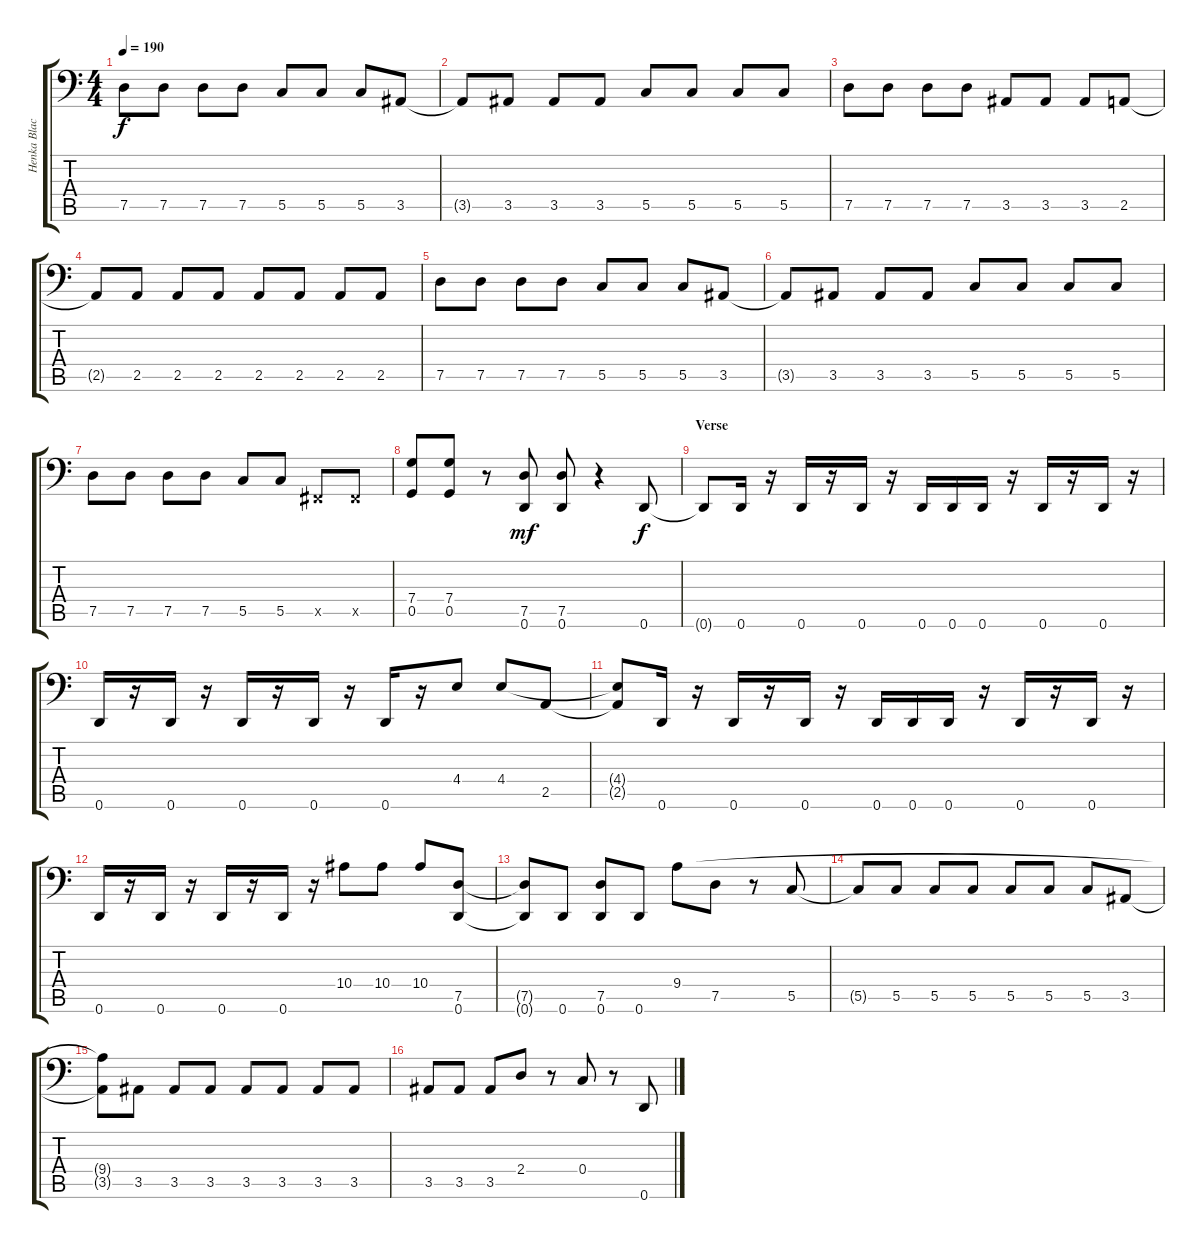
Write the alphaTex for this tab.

\track ("Henka Blacksmith" "Henka Blac") {instrument electricbasspick}
\staff {score tabs}
\tuning (D3 A2 F2 C2 G1 D1) {hide}
\ts (4 4)
\tempo 190
\clef f4
\ks c
7.5.8{dy f} 7.5.8 7.5.8 7.5.8 5.5.8 5.5.8 5.5.8 3.5.8 |
3.5{t}.8 3.5.8 3.5.8 3.5.8 5.5.8 5.5.8 5.5.8 5.5.8 |
7.5.8 7.5.8 7.5.8 7.5.8 3.5.8 3.5.8 3.5.8 2.5.8 |
2.5{t}.8 2.5.8 2.5.8 2.5.8 2.5.8 2.5.8 2.5.8 2.5.8 |
7.5.8 7.5.8 7.5.8 7.5.8 5.5.8 5.5.8 5.5.8 3.5.8 |
3.5{t}.8 3.5.8 3.5.8 3.5.8 5.5.8 5.5.8 5.5.8 5.5.8 |
7.5.8 7.5.8 7.5.8 7.5.8 5.5.8 5.5.8 -1.5{x}.8 -1.5{x}.8 |
(7.4 0.5).8 (7.4 0.5).8 r.8 (7.5 0.6).8{dy mf} (7.5 0.6).8 r.4 0.6.8{dy f} |
\section ("" "Verse")
0.6{t}.8 0.6.16 r.16 0.6.16 r.16 0.6.16 r.16 0.6.16 0.6.16 0.6.16 r.16 0.6.16 r.16 0.6.16 r.16 |
0.6.16 r.16 0.6.16 r.16 0.6.16 r.16 0.6.16 r.16 0.6.16 r.16 4.4.8 4.4.8 2.5.8 |
(4.4{t} 2.5{t}).8 0.6.16 r.16 0.6.16 r.16 0.6.16 r.16 0.6.16 0.6.16 0.6.16 r.16 0.6.16 r.16 0.6.16 r.16 |
0.6.16 r.16 0.6.16 r.16 0.6.16 r.16 0.6.16 r.16 10.4.8 10.4.8 10.4.8 (7.5 0.6).8 |
(7.5{t} 0.6{t}).8 0.6.8 (7.5 0.6).8 0.6.8 9.4.8 7.5.8 r.8 5.5.8 |
5.5{t}.8 5.5.8 5.5.8 5.5.8 5.5.8 5.5.8 5.5.8 3.5.8 |
(9.4{t} 3.5{t}).8 3.5.8 3.5.8 3.5.8 3.5.8 3.5.8 3.5.8 3.5.8 |
3.5.8 3.5.8 3.5.8 2.4.8 r.8 0.4.8 r.8 0.6.8
